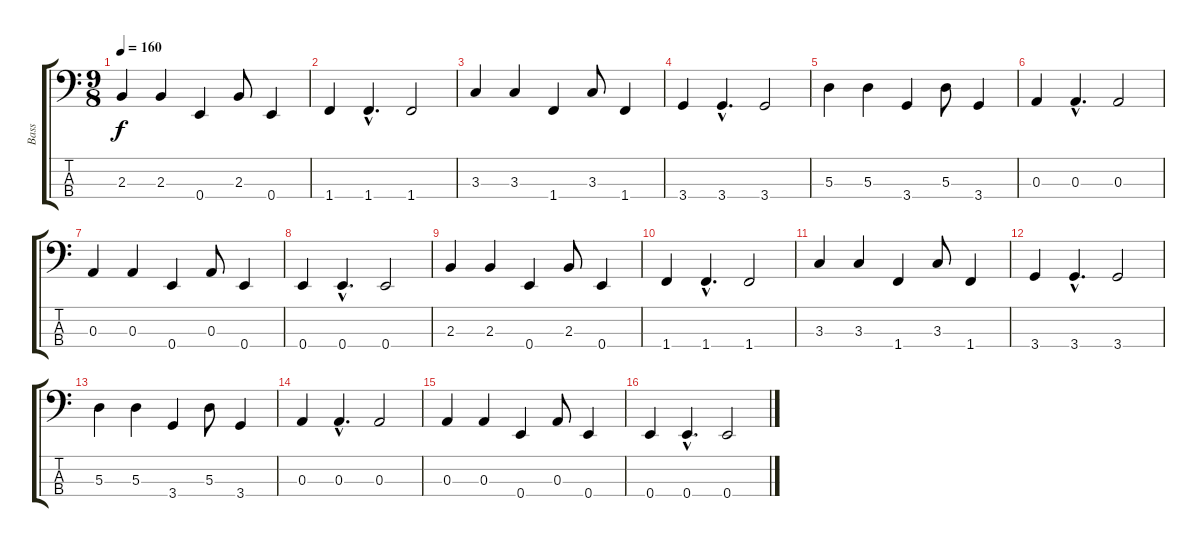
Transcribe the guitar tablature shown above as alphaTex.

\track ("Bass" "Bass") {instrument electricbassfinger}
\staff {score tabs}
\tuning (G2 D2 A1 E1) {hide}
\ts (9 8)
\tempo 160
\clef f4
\ks c
2.3.4{dy f} 2.3.4 0.4.4 2.3.8 0.4.4 |
1.4.4 1.4{hac}.4{d} 1.4.2 |
3.3.4 3.3.4 1.4.4 3.3.8 1.4.4 |
3.4.4 3.4{hac}.4{d} 3.4.2 |
5.3.4 5.3.4 3.4.4 5.3.8 3.4.4 |
0.3.4 0.3{hac}.4{d} 0.3.2 |
0.3.4 0.3.4 0.4.4 0.3.8 0.4.4 |
0.4.4 0.4{hac}.4{d} 0.4.2 |
2.3.4 2.3.4 0.4.4 2.3.8 0.4.4 |
1.4.4 1.4{hac}.4{d} 1.4.2 |
3.3.4 3.3.4 1.4.4 3.3.8 1.4.4 |
3.4.4 3.4{hac}.4{d} 3.4.2 |
5.3.4 5.3.4 3.4.4 5.3.8 3.4.4 |
0.3.4 0.3{hac}.4{d} 0.3.2 |
0.3.4 0.3.4 0.4.4 0.3.8 0.4.4 |
0.4.4 0.4{hac}.4{d} 0.4.2
